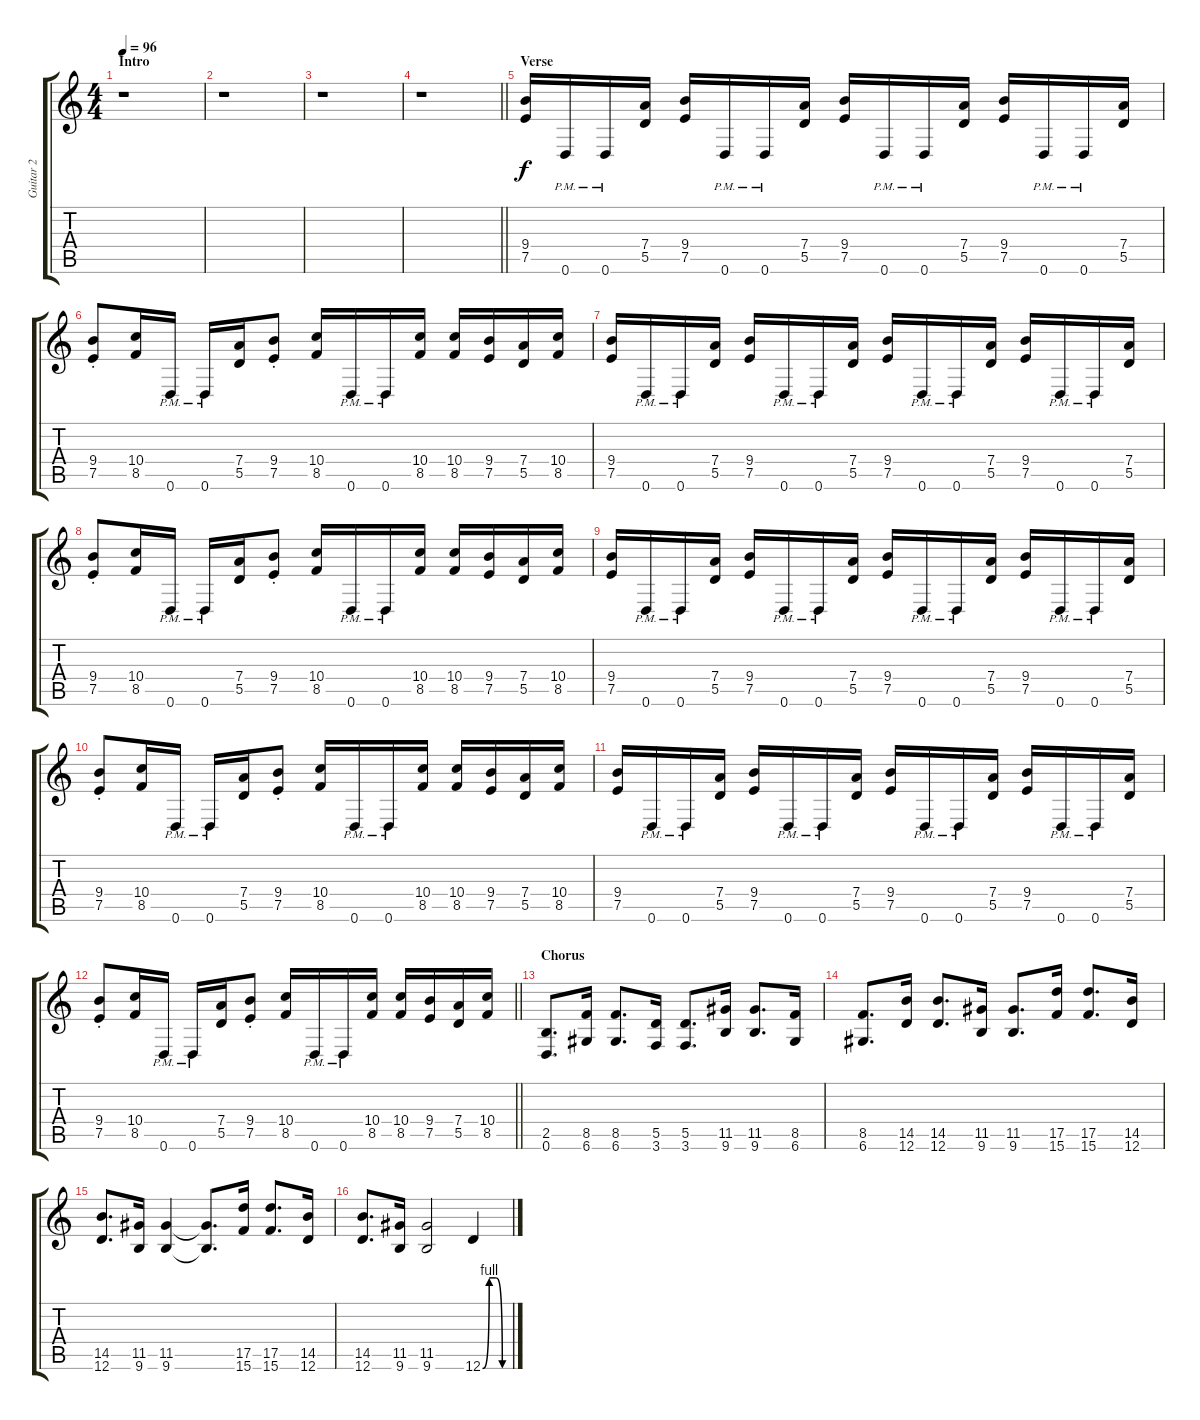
\track ("Guitar 2" "Guitar 2") {instrument distortionguitar}
\staff {score tabs}
\tuning (E4 B3 G3 D3 A2 D2) {hide}
\ts (4 4)
\section ("" "Intro")
\tempo 96
\clef g2
\ks c
r.1{dy f instrument distortionguitar} |
r.1 |
r.1 |
\barLineRight lightlight
r.1 |
\section ("" "Verse")
(9.4 7.5).16{instrument distortionguitar} 0.6{pm}.16 0.6{pm}.16 (7.4 5.5).16 (9.4 7.5).16 0.6{pm}.16 0.6{pm}.16 (7.4 5.5).16 (9.4 7.5).16 0.6{pm}.16 0.6{pm}.16 (7.4 5.5).16 (9.4 7.5).16 0.6{pm}.16 0.6{pm}.16 (7.4 5.5).16 |
(9.4{st} 7.5{st}).8 (10.4 8.5).16 0.6{pm}.16 0.6{pm}.16 (7.4 5.5).16 (9.4{st} 7.5{st}).8 (10.4 8.5).16 0.6{pm}.16 0.6{pm}.16 (10.4 8.5).16 (10.4 8.5).16 (9.4 7.5).16 (7.4 5.5).16 (10.4 8.5).16 |
(9.4 7.5).16 0.6{pm}.16 0.6{pm}.16 (7.4 5.5).16 (9.4 7.5).16 0.6{pm}.16 0.6{pm}.16 (7.4 5.5).16 (9.4 7.5).16 0.6{pm}.16 0.6{pm}.16 (7.4 5.5).16 (9.4 7.5).16 0.6{pm}.16 0.6{pm}.16 (7.4 5.5).16 |
(9.4{st} 7.5{st}).8 (10.4 8.5).16 0.6{pm}.16 0.6{pm}.16 (7.4 5.5).16 (9.4{st} 7.5{st}).8 (10.4 8.5).16 0.6{pm}.16 0.6{pm}.16 (10.4 8.5).16 (10.4 8.5).16 (9.4 7.5).16 (7.4 5.5).16 (10.4 8.5).16 |
(9.4 7.5).16 0.6{pm}.16 0.6{pm}.16 (7.4 5.5).16 (9.4 7.5).16 0.6{pm}.16 0.6{pm}.16 (7.4 5.5).16 (9.4 7.5).16 0.6{pm}.16 0.6{pm}.16 (7.4 5.5).16 (9.4 7.5).16 0.6{pm}.16 0.6{pm}.16 (7.4 5.5).16 |
(9.4{st} 7.5{st}).8 (10.4 8.5).16 0.6{pm}.16 0.6{pm}.16 (7.4 5.5).16 (9.4{st} 7.5{st}).8 (10.4 8.5).16 0.6{pm}.16 0.6{pm}.16 (10.4 8.5).16 (10.4 8.5).16 (9.4 7.5).16 (7.4 5.5).16 (10.4 8.5).16 |
(9.4 7.5).16 0.6{pm}.16 0.6{pm}.16 (7.4 5.5).16 (9.4 7.5).16 0.6{pm}.16 0.6{pm}.16 (7.4 5.5).16 (9.4 7.5).16 0.6{pm}.16 0.6{pm}.16 (7.4 5.5).16 (9.4 7.5).16 0.6{pm}.16 0.6{pm}.16 (7.4 5.5).16 |
\barLineRight lightlight
(9.4{st} 7.5{st}).8 (10.4 8.5).16 0.6{pm}.16 0.6{pm}.16 (7.4 5.5).16 (9.4{st} 7.5{st}).8 (10.4 8.5).16 0.6{pm}.16 0.6{pm}.16 (10.4 8.5).16 (10.4 8.5).16 (9.4 7.5).16 (7.4 5.5).16 (10.4 8.5).16 |
\section ("" "Chorus")
(2.5 0.6).8{d} (8.5 6.6).16 (8.5 6.6).8{d} (5.5 3.6).16 (5.5 3.6).8{d} (11.5 9.6).16 (11.5 9.6).8{d} (8.5 6.6).16 |
(8.5 6.6).8{d} (14.5 12.6).16 (14.5 12.6).8{d} (11.5 9.6).16 (11.5 9.6).8{d} (17.5 15.6).16 (17.5 15.6).8{d} (14.5 12.6).16 |
(14.5 12.6).8{d} (11.5 9.6).16 (11.5 9.6).4 (11.5{t} 9.6{t}).8{d} (17.5 15.6).16 (17.5 15.6).8{d} (14.5 12.6).16 |
(14.5 12.6).8{d} (11.5 9.6).16 (11.5 9.6).2 12.6{be (custom 0 0 15 4 30 4 45 0 60 0)}.4
